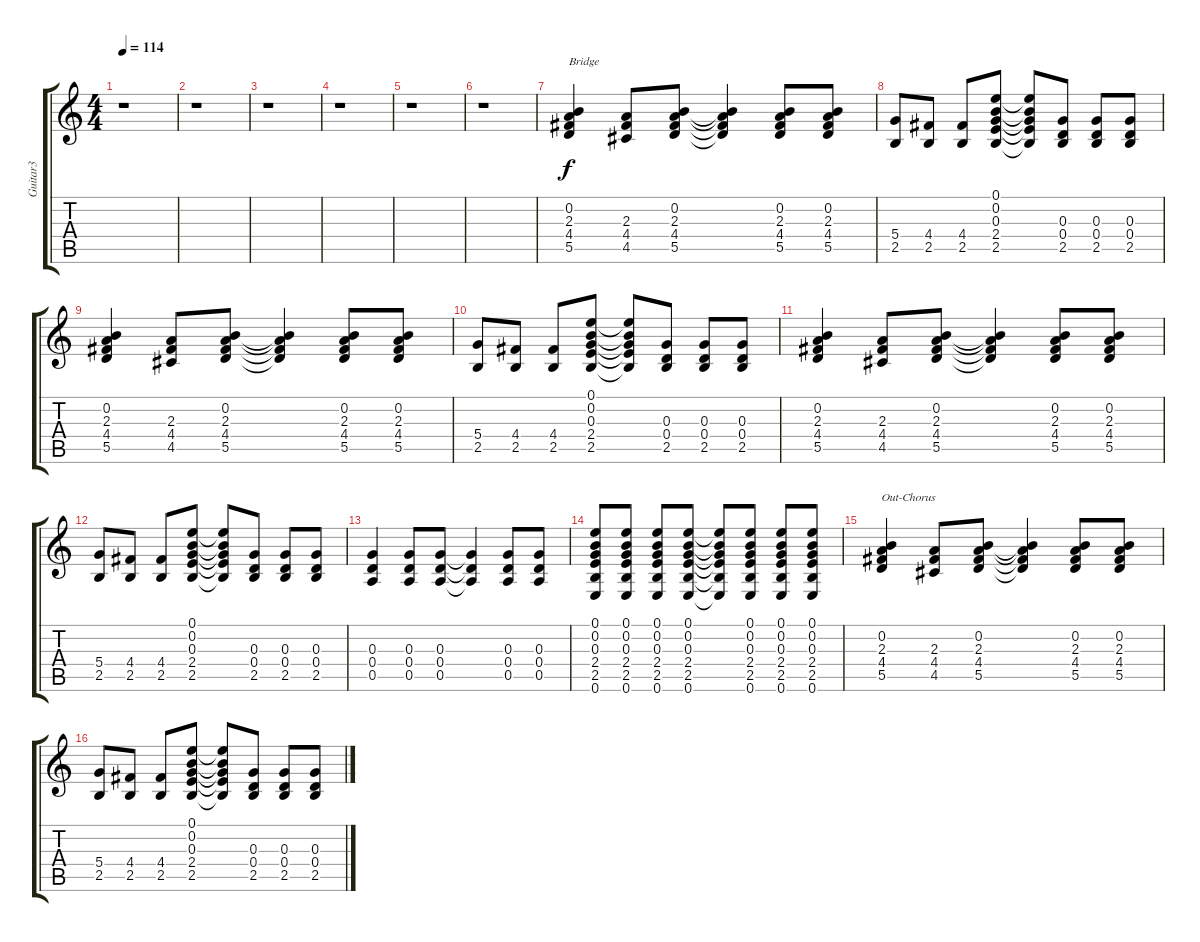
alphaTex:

\track ("Guitar3" "Guitar3") {instrument electricguitarclean}
\staff {score tabs}
\tuning (E4 B3 G3 D3 A2 E2) {hide}
\ts (4 4)
\tempo 114
\clef g2
\ks c
r.1{dy f} |
r.1 |
r.1 |
r.1 |
r.1 |
r.1 |
(0.2 2.3 4.4 5.5).4{txt "Bridge"} (2.3 4.4 4.5).8 (0.2 2.3 4.4 5.5).8 (0.2{t} 2.3{t} 4.4{t} 5.5{t}).4 (0.2 2.3 4.4 5.5).8 (0.2 2.3 4.4 5.5).8 |
(5.4 2.5).8 (4.4 2.5).8 (4.4 2.5).8 (0.1 0.2 0.3 2.4 2.5).8 (0.1{t} 0.2{t} 0.3{t} 2.4{t} 2.5{t}).8 (0.3 0.4 2.5).8 (0.3 0.4 2.5).8 (0.3 0.4 2.5).8 |
(0.2 2.3 4.4 5.5).4 (2.3 4.4 4.5).8 (0.2 2.3 4.4 5.5).8 (0.2{t} 2.3{t} 4.4{t} 5.5{t}).4 (0.2 2.3 4.4 5.5).8 (0.2 2.3 4.4 5.5).8 |
(5.4 2.5).8 (4.4 2.5).8 (4.4 2.5).8 (0.1 0.2 0.3 2.4 2.5).8 (0.1{t} 0.2{t} 0.3{t} 2.4{t} 2.5{t}).8 (0.3 0.4 2.5).8 (0.3 0.4 2.5).8 (0.3 0.4 2.5).8 |
(0.2 2.3 4.4 5.5).4 (2.3 4.4 4.5).8 (0.2 2.3 4.4 5.5).8 (0.2{t} 2.3{t} 4.4{t} 5.5{t}).4 (0.2 2.3 4.4 5.5).8 (0.2 2.3 4.4 5.5).8 |
(5.4 2.5).8 (4.4 2.5).8 (4.4 2.5).8 (0.1 0.2 0.3 2.4 2.5).8 (0.1{t} 0.2{t} 0.3{t} 2.4{t} 2.5{t}).8 (0.3 0.4 2.5).8 (0.3 0.4 2.5).8 (0.3 0.4 2.5).8 |
(0.3 0.4 0.5).4 (0.3 0.4 0.5).8 (0.3 0.4 0.5).8 (0.3{t} 0.4{t} 0.5{t}).4 (0.3 0.4 0.5).8 (0.3 0.4 0.5).8 |
(0.1 0.2 0.3 2.4 2.5 0.6).8 (0.1 0.2 0.3 2.4 2.5 0.6).8 (0.1 0.2 0.3 2.4 2.5 0.6).8 (0.1 0.2 0.3 2.4 2.5 0.6).8 (0.1{t} 0.2{t} 0.3{t} 2.4{t} 2.5{t} 0.6{t}).8 (0.1 0.2 0.3 2.4 2.5 0.6).8 (0.1 0.2 0.3 2.4 2.5 0.6).8 (0.1 0.2 0.3 2.4 2.5 0.6).8 |
(0.2 2.3 4.4 5.5).4{txt "Out-Chorus"} (2.3 4.4 4.5).8 (0.2 2.3 4.4 5.5).8 (0.2{t} 2.3{t} 4.4{t} 5.5{t}).4 (0.2 2.3 4.4 5.5).8 (0.2 2.3 4.4 5.5).8 |
(5.4 2.5).8 (4.4 2.5).8 (4.4 2.5).8 (0.1 0.2 0.3 2.4 2.5).8 (0.1{t} 0.2{t} 0.3{t} 2.4{t} 2.5{t}).8 (0.3 0.4 2.5).8 (0.3 0.4 2.5).8 (0.3 0.4 2.5).8
